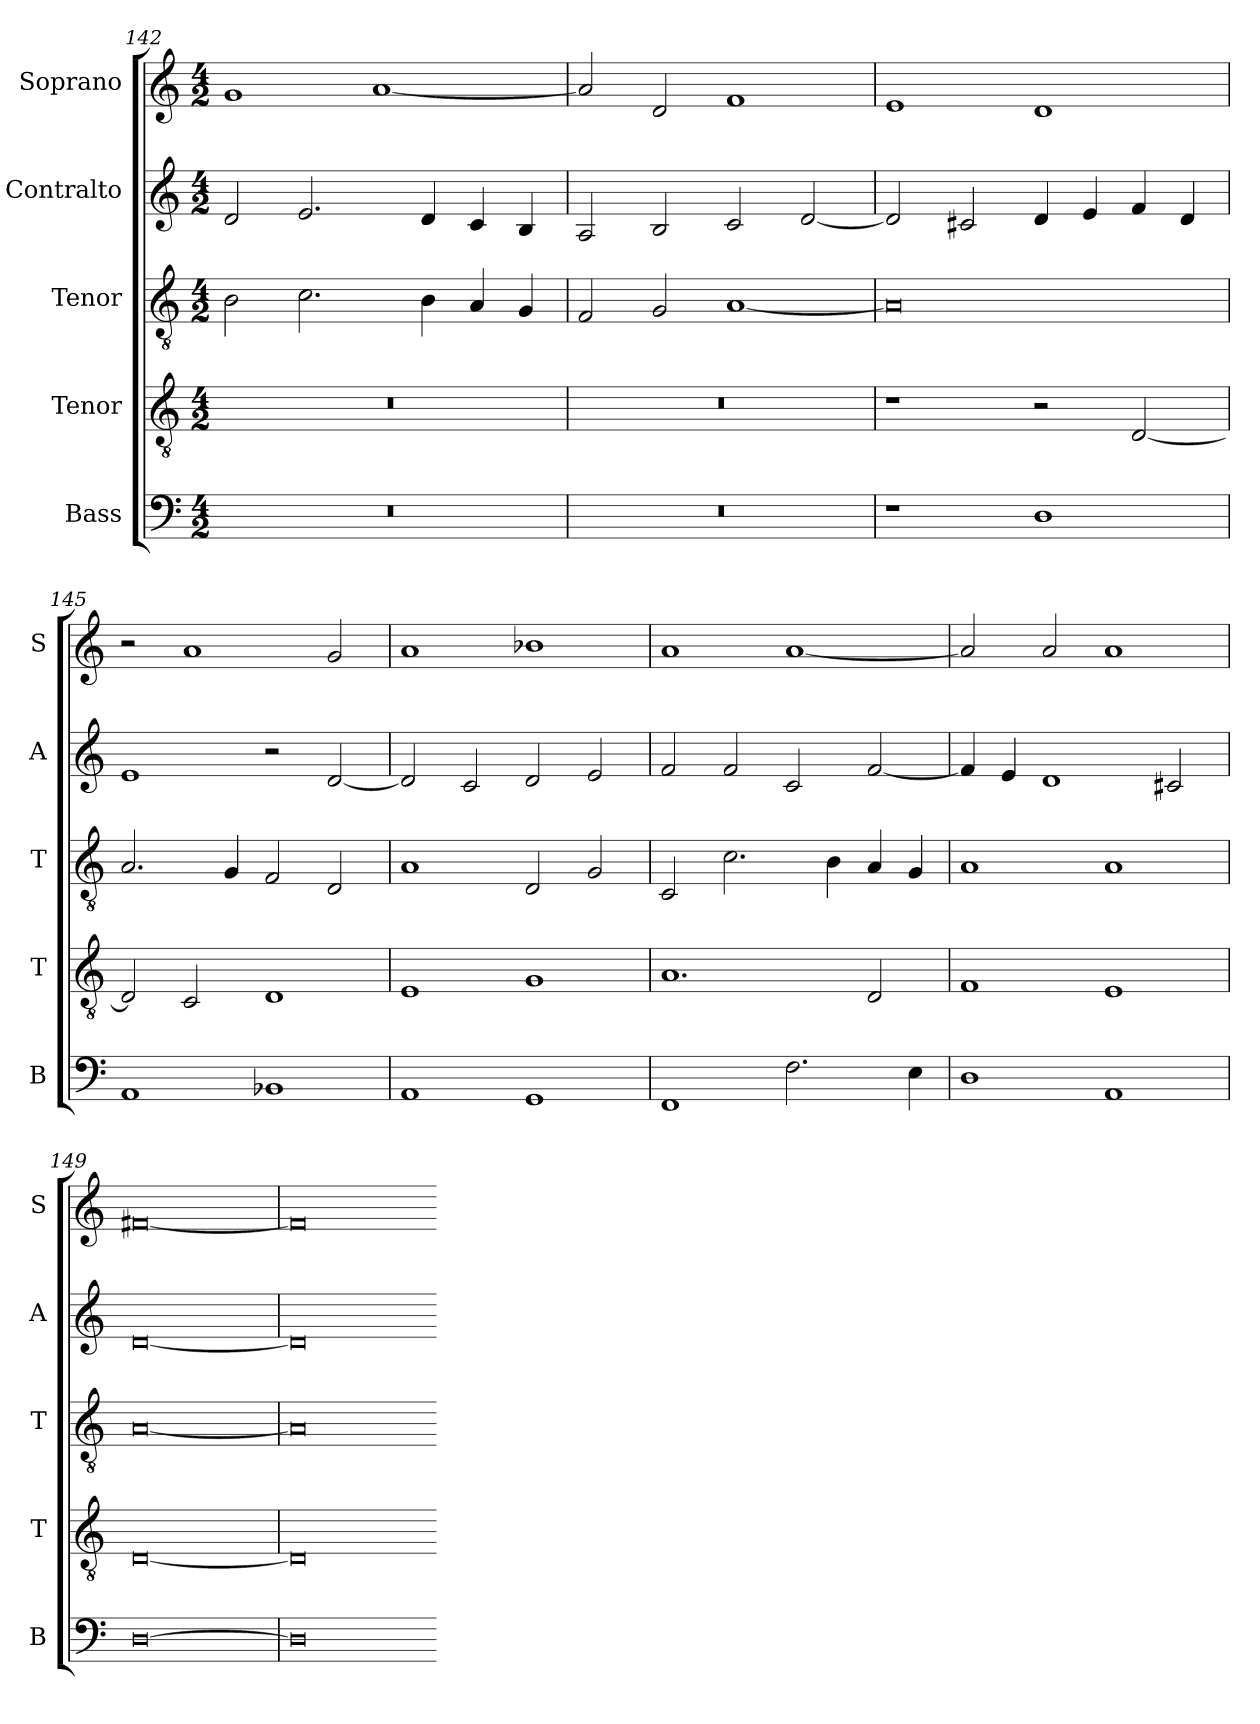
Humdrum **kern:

**kern	**kern	**kern	**kern	**kern
*part5	*part4	*part3	*part2	*part1
*staff5	*staff4	*staff3	*staff2	*staff1
*I"Bass	*I"Tenor	*I"Tenor	*I"Contralto	*I"Soprano
*I'B	*I'T	*I'T	*I'A	*I'S
*clefF4	*clefGv2	*clefGv2	*clefG2	*clefG2
*k[]	*k[]	*k[]	*k[]	*k[]
*D:dor	*D:dor	*D:dor	*D:dor	*D:dor
*M4/2	*M4/2	*M4/2	*M4/2	*M4/2
=142	=142	=142	=142	=142
0r	0r	2B	2d	1g
.	.	2.c	2.e	.
.	.	.	.	[1a
.	.	4B	4d	.
.	.	4A	4c	.
.	.	4G	4B	.
=143	=143	=143	=143	=143
0r	0r	2F	2A	2a]
.	.	2G	2B	2d
.	.	[1A	2c	1f
.	.	.	[2d	.
=144	=144	=144	=144	=144
1r	1r	0A]	2d]	1e
.	.	.	2c#X	.
1D	2r	.	4d	1d
.	.	.	4e	.
.	[2D	.	4f	.
.	.	.	4d	.
=145	=145	=145	=145	=145
1AA	2D]	2.A	1e	2r
.	2C	.	.	1a
.	.	4G	.	.
1BB-X	1D	2F	2r	.
.	.	2D	[2d	2g
=146	=146	=146	=146	=146
1AA	1E	1A	2d]	1a
.	.	.	2c	.
1GG	1G	2D	2d	1b-X
.	.	2G	2e	.
=147	=147	=147	=147	=147
1FF	1.A	2C	2f	1a
.	.	2.c	2f	.
2.F	.	.	2c	[1a
.	.	4B	.	.
.	2D	4A	[2f	.
4E	.	4G	.	.
=148	=148	=148	=148	=148
1D	1F	1A	4f]	2a]
.	.	.	4e	.
.	.	.	1d	2a
1AA	1E	1A	.	1a
.	.	.	2c#X	.
=149	=149	=149	=149	=149
[0D	[0D	[0A	[0d	[0f#X
=150	=150	=150	=150	=150
0D]	0D]	0A]	0d]	0f#]
=-	=-	=-	=-	=-
*-	*-	*-	*-	*-
